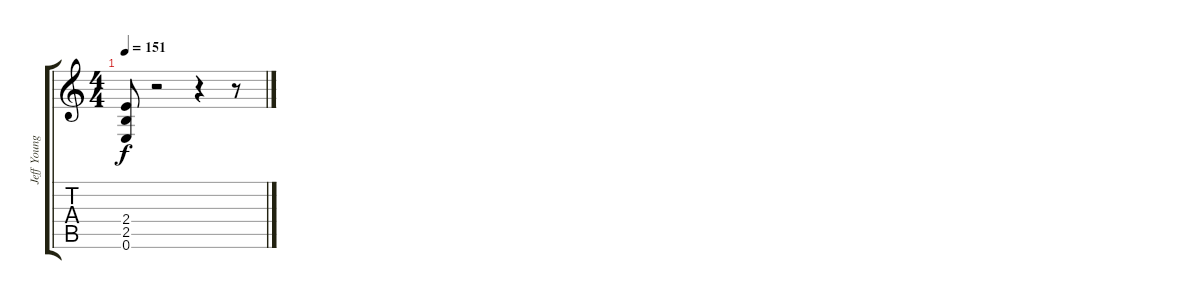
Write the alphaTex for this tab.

\track ("Jeff Young" "Jeff Young") {instrument distortionguitar}
\staff {score tabs}
\tuning (E4 B3 G3 D3 A2 E2) {hide}
\ts (4 4)
\tempo 151
\clef g2
\ks c
(2.4 2.5 0.6).8{dy f} r.2 r.4 r.8
